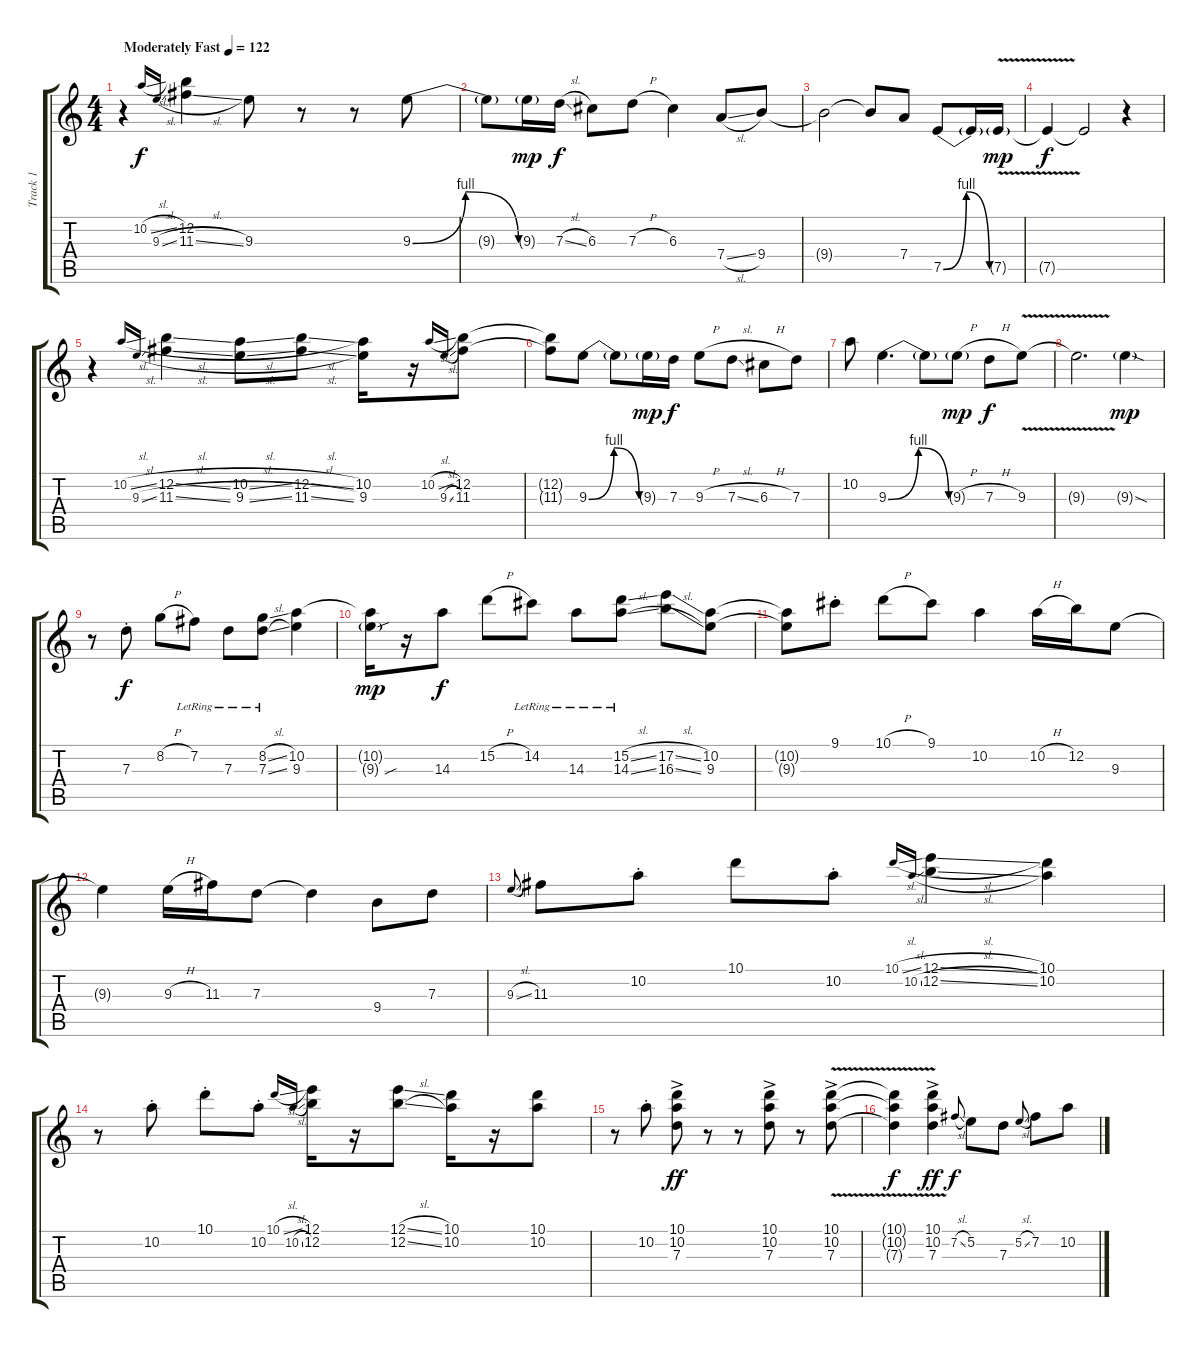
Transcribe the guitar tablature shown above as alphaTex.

\track ("Track 1" "Track 1") {instrument electricguitarclean}
\staff {score tabs}
\tuning (E4 B3 G3 D3 A2 E2) {hide}
\ts (4 4)
\tempo (122 "Moderately Fast")
\clef g2
\ks c
r.4{dy f instrument electricguitarclean} 10.2{sl}.16{gr onbeat} 9.3{sl}.16{gr onbeat} (12.2 11.3{sl}).4 9.3.8 r.8 r.8 9.3{be (bendrelease 0 0 20 4 35 4 60 0)}.8 |
9.3{t}.8 9.3{g}.16{dy mp} 7.3{sl}.16{dy f} 6.3.8 7.3{h}.8 6.3.4 7.4{sl}.8 9.4.8 |
9.4{t}.2 9.4{t}.8 7.4.8 7.5{be (bendrelease 0 0 20 4 45 4 60 0)}.8 7.5{t}.16 7.5{v g}.16{dy mp} |
7.5{t}.4{dy f} 7.5{t}.2 r.4 |
r.4 10.2{sl}.16{gr onbeat} 9.3{sl}.16{gr onbeat} (12.2{sl} 11.3{sl}).4 (10.2{sl} 9.3{sl}).8 (12.2{sl} 11.3{sl}).8 (10.2 9.3).16 r.16 10.2{sl}.16{gr onbeat} 9.3{sl}.16{gr onbeat} (12.2 11.3).8 |
(12.2{t} 11.3{t}).8 9.3{be (bendrelease 0 0 20 4 45 4 60 0)}.8 9.3{t}.8 9.3{g}.16{dy mp} 7.3.16{dy f} 9.3{h}.8 7.3{sl}.8 6.3{h}.8 7.3.8 |
10.2.8 9.3{be (bendrelease 0 0 20 4 45 4 60 0)}.4{d} 9.3{t}.8 9.3{h g}.8{dy mp} 7.3{h}.8{dy f} 9.3{v}.8 |
9.3{t}.2{d} 9.3{sod g}.4{dy mp} |
r.8 7.3{st}.8{dy f} 8.2{h}.8 7.2{lr}.8 7.3{lr}.8 (8.2{sl} 7.3{sl lr}).8 (10.2 9.3).4 |
(10.2{t} 9.3{sou g}).16{dy mp} r.16 14.3.8{dy f} 15.2{h}.8 14.2{lr}.8 14.3{lr}.8 (15.2{sl} 14.3{sl lr}).8 (17.2{sl} 16.3{sl}).8 (10.2 9.3).8 |
(10.2{t} 9.3{t}).8 9.1{st}.8 10.1{h}.8 9.1.8 10.2.4 10.2{h}.16 12.2.16 9.3.8 |
9.3{t}.4 9.3{h}.16 11.3.16 7.3.8 7.3{t}.4 9.4.8 7.3.8 |
9.3{sl}.8{gr onbeat} 11.3.8 10.2{st}.8 10.1.8 10.2{st}.8 10.1{sl}.16{gr onbeat} 10.2{sl}.16{gr onbeat} (12.1{sl} 12.2{sl}).4 (10.1 10.2).4 |
r.8 10.2{st}.8 10.1{st}.8 10.2{st}.8 10.1{sl}.16{gr onbeat} 10.2{sl}.16{gr onbeat} (12.1 12.2).16 r.16 (12.1{sl} 12.2{sl}).8 (10.1 10.2).16 r.16 (10.1 10.2).8 |
r.8 10.2{st}.8 (10.1{ac} 10.2 7.3).8{dy ff} r.8 r.8 (10.1 10.2 7.3{ac}).8 r.8 (10.1{ac} 10.2{v} 7.3).8 |
(10.1{t} 10.2{t} 7.3{t}).4{dy f} (10.1{ac} 10.2 7.3{v}).4{dy ff} 7.2{sl}.8{gr onbeat dy f} 5.2.8 7.3.8 5.2{sl}.8{gr onbeat} 7.2.8 10.2.8
